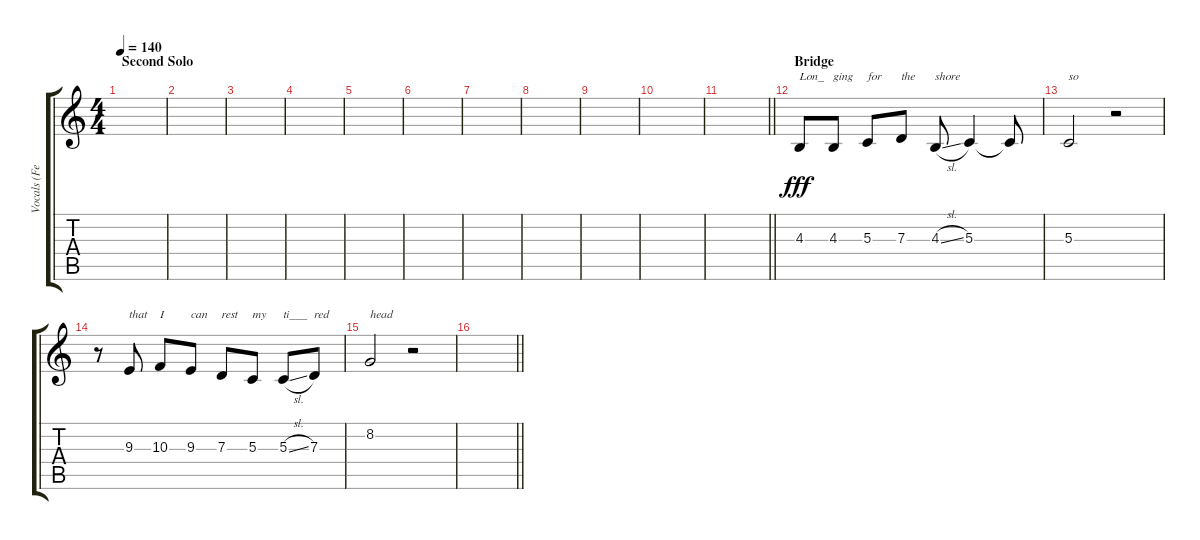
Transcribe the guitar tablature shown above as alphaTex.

\track ("Vocals (Felix Vaillancourt)" "Vocals (Fe") {instrument harmonica}
\staff {score tabs}
\tuning (E4 B3 G3 D3 A2 E2) {hide}
\ts (4 4)
\section ("" "Second Solo")
\tempo 140
\clef g2
\ks c
|
|
|
|
|
|
|
|
|
|
\barLineRight lightlight
|
\section ("" "Bridge")
4.3.8{txt "Lon_" dy fff} 4.3.8{txt "ging"} 5.3.8{txt "for"} 7.3.8{txt "the"} 4.3{sl}.8{txt "shore"} 5.3.4 5.3{t}.8 |
5.3.2{txt "so"} r.2 |
r.8 9.3.8{txt "that"} 10.3.8{txt "I"} 9.3.8{txt "can"} 7.3.8{txt "rest"} 5.3.8{txt "my"} 5.3{sl}.8{txt "ti___"} 7.3.8{txt "red"} |
8.2.2{txt "head"} r.2 |
\barLineRight lightlight
